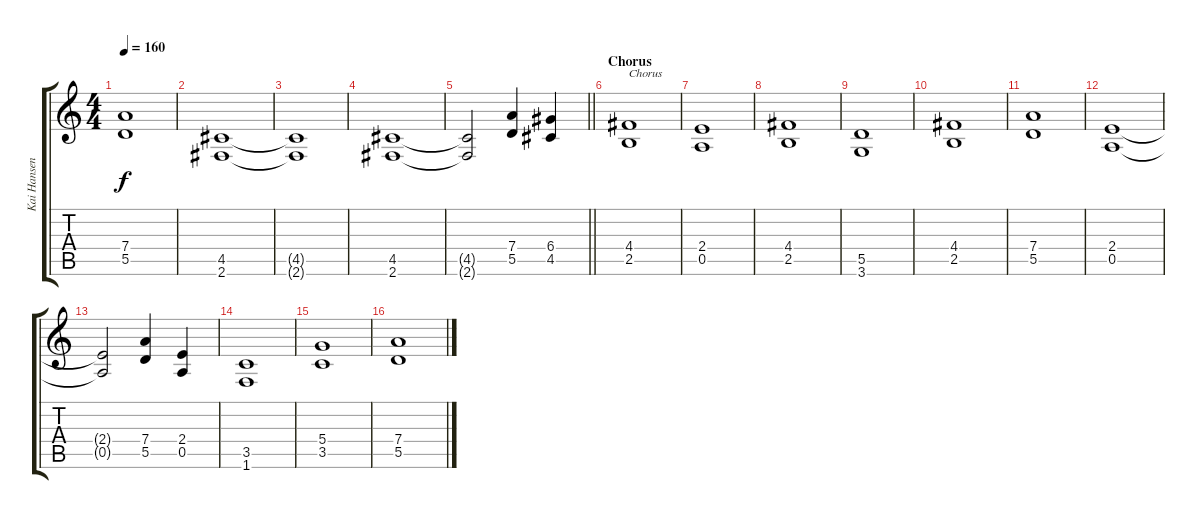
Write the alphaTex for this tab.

\track ("Kai Hansen" "Kai Hansen") {instrument distortionguitar}
\staff {score tabs}
\tuning (E4 B3 G3 D3 A2 E2) {hide}
\ts (4 4)
\tempo 160
\clef g2
\ks c
(7.4{t} 5.5{t}).1{dy f} |
(4.5 2.6).1 |
(4.5{t} 2.6{t}).1 |
(4.5 2.6).1 |
\barLineRight lightlight
(4.5{t} 2.6{t}).2 (7.4 5.5).4 (6.4 4.5).4 |
\section ("" "Chorus")
(4.4 2.5).1{txt "Chorus"} |
(2.4 0.5).1 |
(4.4 2.5).1 |
(5.5 3.6).1 |
(4.4 2.5).1 |
(7.4 5.5).1 |
(2.4 0.5).1 |
(2.4{t} 0.5{t}).2 (7.4 5.5).4 (2.4 0.5).4 |
(3.5 1.6).1 |
(5.4 3.5).1 |
(7.4 5.5).1
